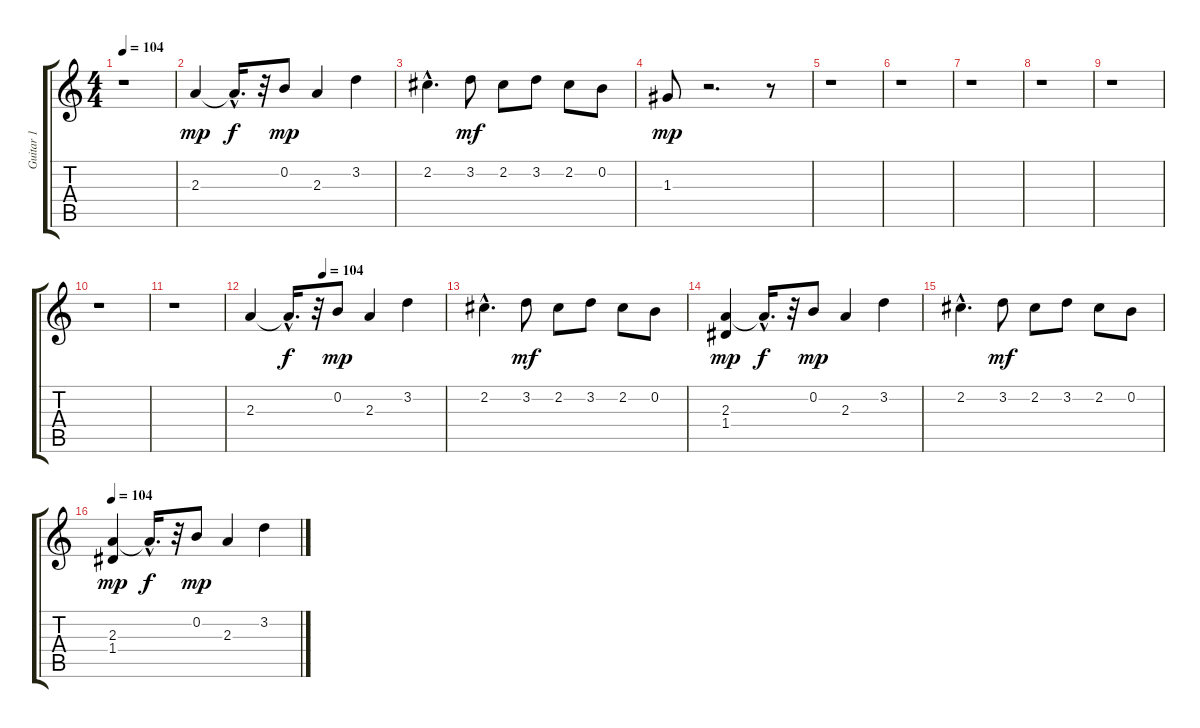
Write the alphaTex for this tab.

\track ("Guitar 1" "Guitar 1") {instrument distortionguitar}
\staff {score tabs}
\tuning (E4 B3 G3 D3 A2 E2) {hide}
\ts (4 4)
\tempo 104
\clef g2
\ks c
r.1{dy mp} |
2.3.4 2.3{hac t}.16{d dy f} r.32 0.2.8{dy mp} 2.3.4 3.2.4 |
2.2{hac}.4{d} 3.2.8{dy mf} 2.2.8 3.2.8 2.2.8 0.2.8 |
1.3.8{dy mp} r.2{d} r.8 |
r.1 |
r.1 |
r.1 |
r.1 |
r.1 |
r.1 |
r.1 |
\tempo (104 0.375)
2.3.4 2.3{hac t}.16{d dy f} r.32 0.2.8{dy mp} 2.3.4 3.2.4 |
2.2{hac}.4{d} 3.2.8{dy mf} 2.2.8 3.2.8 2.2.8 0.2.8 |
(2.3 1.4).4{dy mp} 2.3{hac t}.16{d dy f} r.32 0.2.8{dy mp} 2.3.4 3.2.4 |
2.2{hac}.4{d} 3.2.8{dy mf} 2.2.8 3.2.8 2.2.8 0.2.8 |
\tempo 104
(2.3 1.4).4{dy mp} 2.3{hac t}.16{d dy f} r.32 0.2.8{dy mp} 2.3.4 3.2.4
